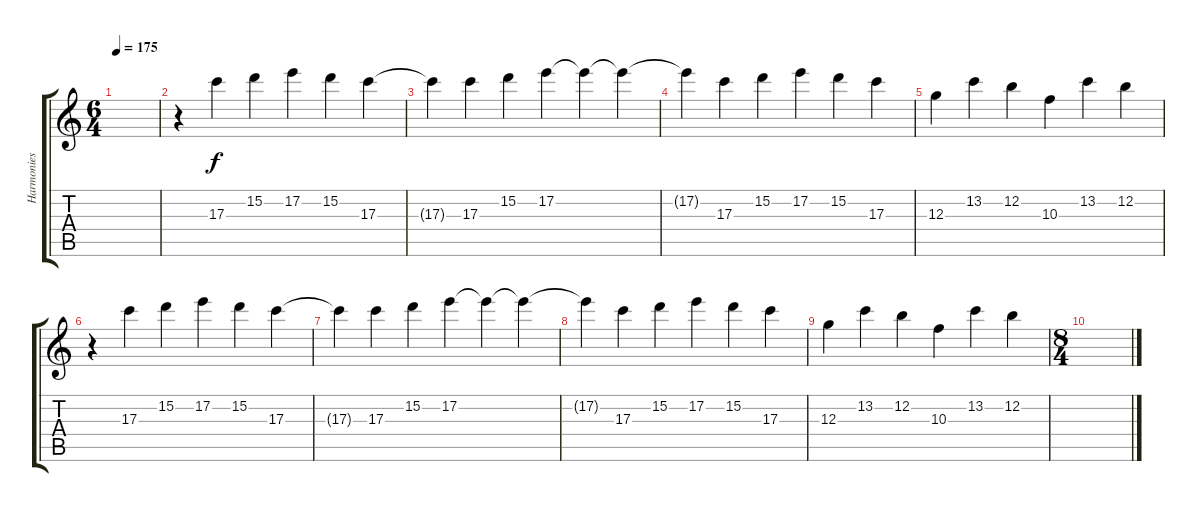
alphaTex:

\track ("Harmonies" "Harmonies") {instrument distortionguitar}
\staff {score tabs}
\tuning (E4 B3 G3 D3 A2 D2) {hide}
\ts (6 4)
\tempo 175
\clef g2
\ks c
|
r.4 17.3.4 15.2.4 17.2.4 15.2.4 17.3.4 |
17.3{t}.4 17.3.4 15.2.4 17.2.4 17.2{t}.4 17.2{t}.4 |
17.2{t}.4 17.3.4 15.2.4 17.2.4 15.2.4 17.3.4 |
12.3.4 13.2.4 12.2.4 10.3.4 13.2.4 12.2.4 |
r.4 17.3.4 15.2.4 17.2.4 15.2.4 17.3.4 |
17.3{t}.4 17.3.4 15.2.4 17.2.4 17.2{t}.4 17.2{t}.4 |
17.2{t}.4 17.3.4 15.2.4 17.2.4 15.2.4 17.3.4 |
12.3.4 13.2.4 12.2.4 10.3.4 13.2.4 12.2.4 |
\ts (8 4)
